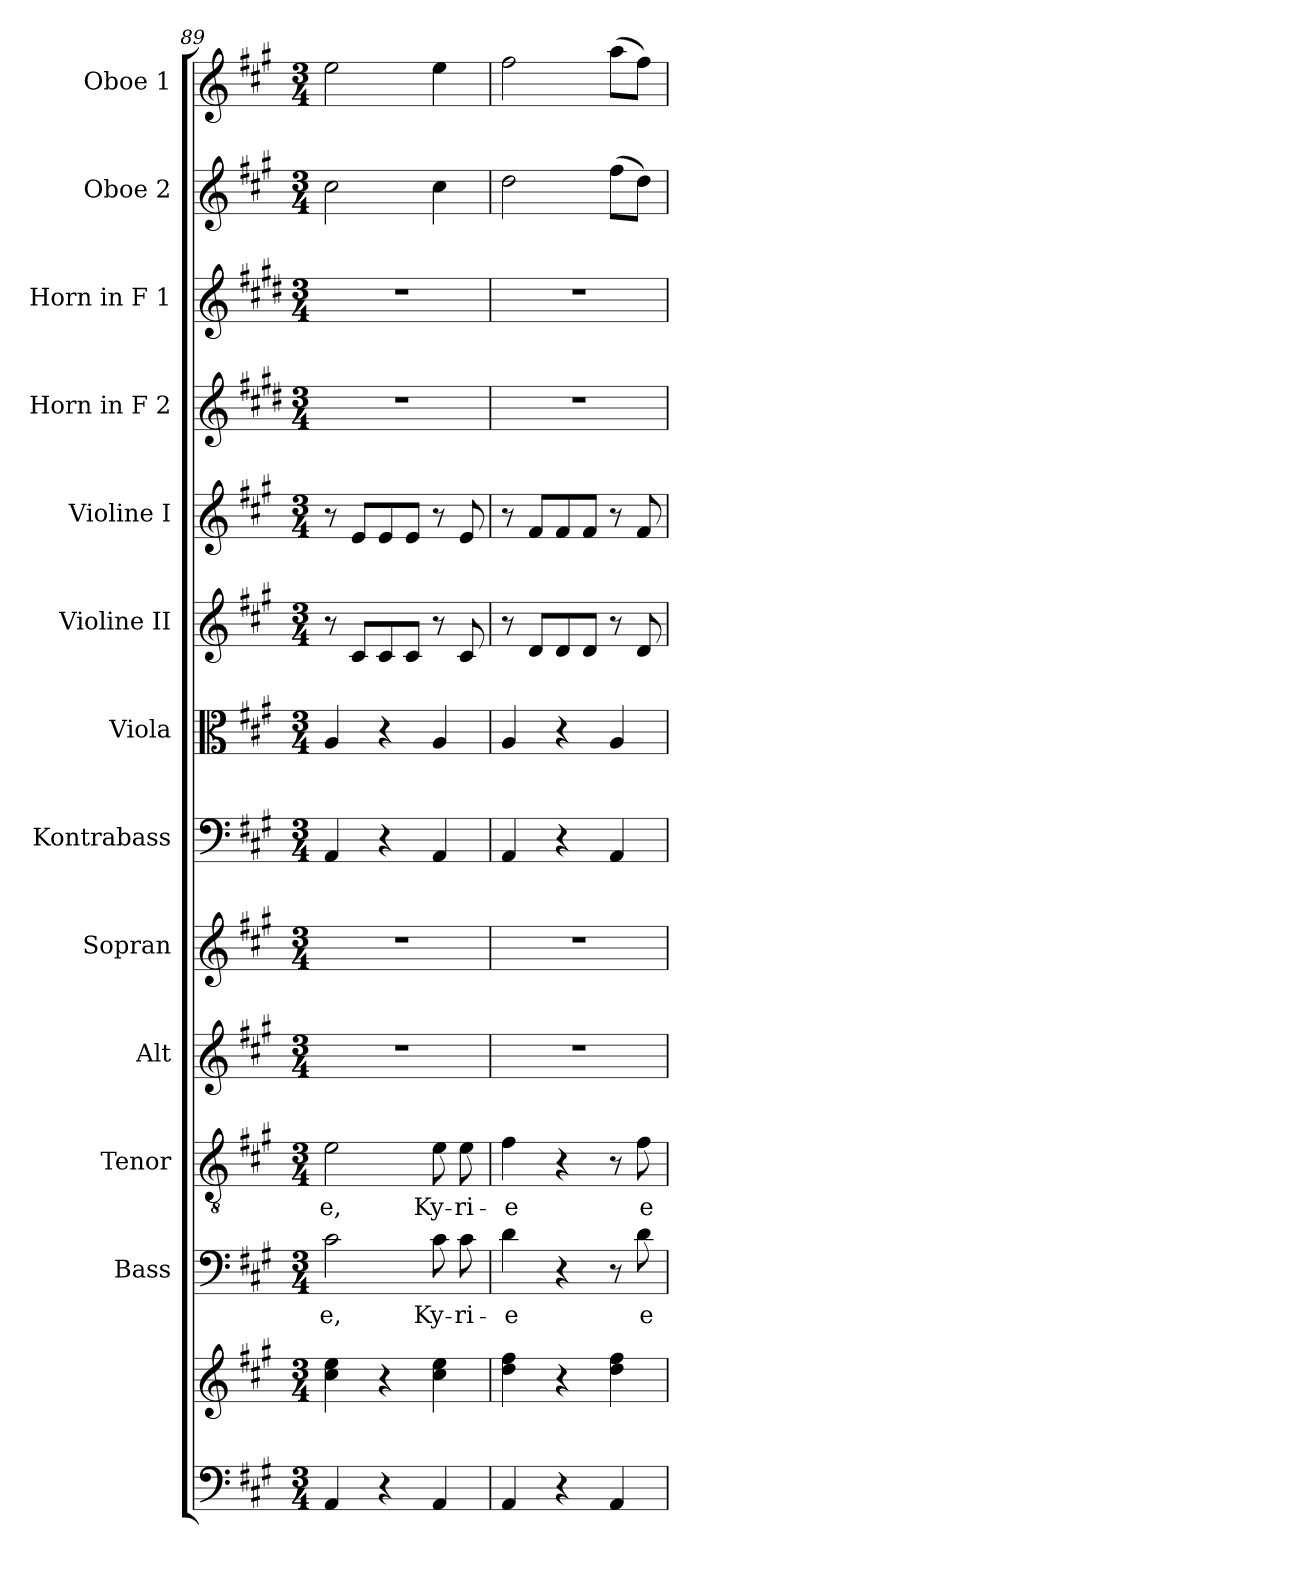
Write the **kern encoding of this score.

**kern	**kern	**kern	**text	**kern	**text	**kern	**kern	**kern	**kern	**kern	**kern	**kern	**kern	**kern	**kern
*part13	*part13	*part12	*part12	*part11	*part11	*part10	*part9	*part8	*part7	*part6	*part5	*part4	*part3	*part2	*part1
*staff14	*staff13	*staff12	*staff12	*staff11	*staff11	*staff10	*staff9	*staff8	*staff7	*staff6	*staff5	*staff4	*staff3	*staff2	*staff1
*	*	*I"Bass	*	*I"Tenor	*	*I"Alt	*I"Sopran	*I"Kontrabass	*I"Viola	*I"Violine II	*I"Violine I	*I"Horn in F 2	*I"Horn in F 1	*I"Oboe 2	*I"Oboe 1
*	*	*I'B.	*	*I'T.	*	*I'A.	*I'S.	*I'Kb.	*I'Vla.	*I'Vl. II	*I'Vl. I	*	*	*I'Ob.. 2	*I'Ob. 1
*clefF4	*clefG2	*clefF4	*	*clefGv2	*	*clefG2	*clefG2	*clefF4	*clefC3	*clefG2	*clefG2	*clefG2	*clefG2	*clefG2	*clefG2
*	*	*	*	*	*	*	*	*ITrd7c12	*	*	*	*ITrd4c7	*ITrd4c7	*	*
*k[f#c#g#]	*k[f#c#g#]	*k[f#c#g#]	*	*k[f#c#g#]	*	*k[f#c#g#]	*k[f#c#g#]	*k[f#c#g#]	*k[f#c#g#]	*k[f#c#g#]	*k[f#c#g#]	*k[f#c#g#]	*k[f#c#g#]	*k[f#c#g#]	*k[f#c#g#]
*A:	*A:	*A:	*	*A:	*	*A:	*A:	*A:	*A:	*A:	*A:	*A:	*A:	*A:	*A:
*M3/4	*M3/4	*M3/4	*	*M3/4	*	*M3/4	*M3/4	*M3/4	*M3/4	*M3/4	*M3/4	*M3/4	*M3/4	*M3/4	*M3/4
=89	=89	=89	=89	=89	=89	=89	=89	=89	=89	=89	=89	=89	=89	=89	=89
!	!	!	!LO:LY:b	!	!LO:LY:b	!	!	!	!	!	!	!	!	!	!
4AA/	4cc#\ 4ee\	2c#\	-e,	2e\	-e,	2.r	2.r	4AAA/	4A/	8r	8r	2.r	2.r	2cc#\	2ee\
.	.	.	.	.	.	.	.	.	.	8c#/L	8e/L	.	.	.	.
4r	4r	.	.	.	.	.	.	4r	4r	8c#/	8e/	.	.	.	.
.	.	.	.	.	.	.	.	.	.	8c#/J	8e/J	.	.	.	.
!	!	!	!LO:LY:b	!	!LO:LY:b	!	!	!	!	!	!	!	!	!	!
4AA/	4cc#\ 4ee\	8c#\	Ky-	8e\	Ky-	.	.	4AAA/	4A/	8r	8r	.	.	4cc#\	4ee\
!	!	!	!LO:LY:b	!	!LO:LY:b	!	!	!	!	!	!	!	!	!	!
.	.	8c#\	-ri-	8e\	-ri-	.	.	.	.	8c#/	8e/	.	.	.	.
=90	=90	=90	=90	=90	=90	=90	=90	=90	=90	=90	=90	=90	=90	=90	=90
!	!	!	!LO:LY:b	!	!LO:LY:b	!	!	!	!	!	!	!	!	!	!
4AA/	4dd\ 4ff#\	4d\	-e	4f#\	-e	2.r	2.r	4AAA/	4A/	8r	8r	2.r	2.r	2dd\	2ff#\
.	.	.	.	.	.	.	.	.	.	8d/L	8f#/L	.	.	.	.
4r	4r	4r	.	4r	.	.	.	4r	4r	8d/	8f#/	.	.	.	.
.	.	.	.	.	.	.	.	.	.	8d/J	8f#/J	.	.	.	.
4AA/	4dd\ 4ff#\	8r	.	8r	.	.	.	4AAA/	4A/	8r	8r	.	.	(>8ff#\L	(>8aa\L
!	!	!	!LO:LY:b	!	!LO:LY:b	!	!	!	!	!	!	!	!	!	!
.	.	8d\	e-	8f#\	e-	.	.	.	.	8d/	8f#/	.	.	8dd\J)	8ff#\J)
=	=	=	=	=	=	=	=	=	=	=	=	=	=	=	=
*-	*-	*-	*-	*-	*-	*-	*-	*-	*-	*-	*-	*-	*-	*-	*-
